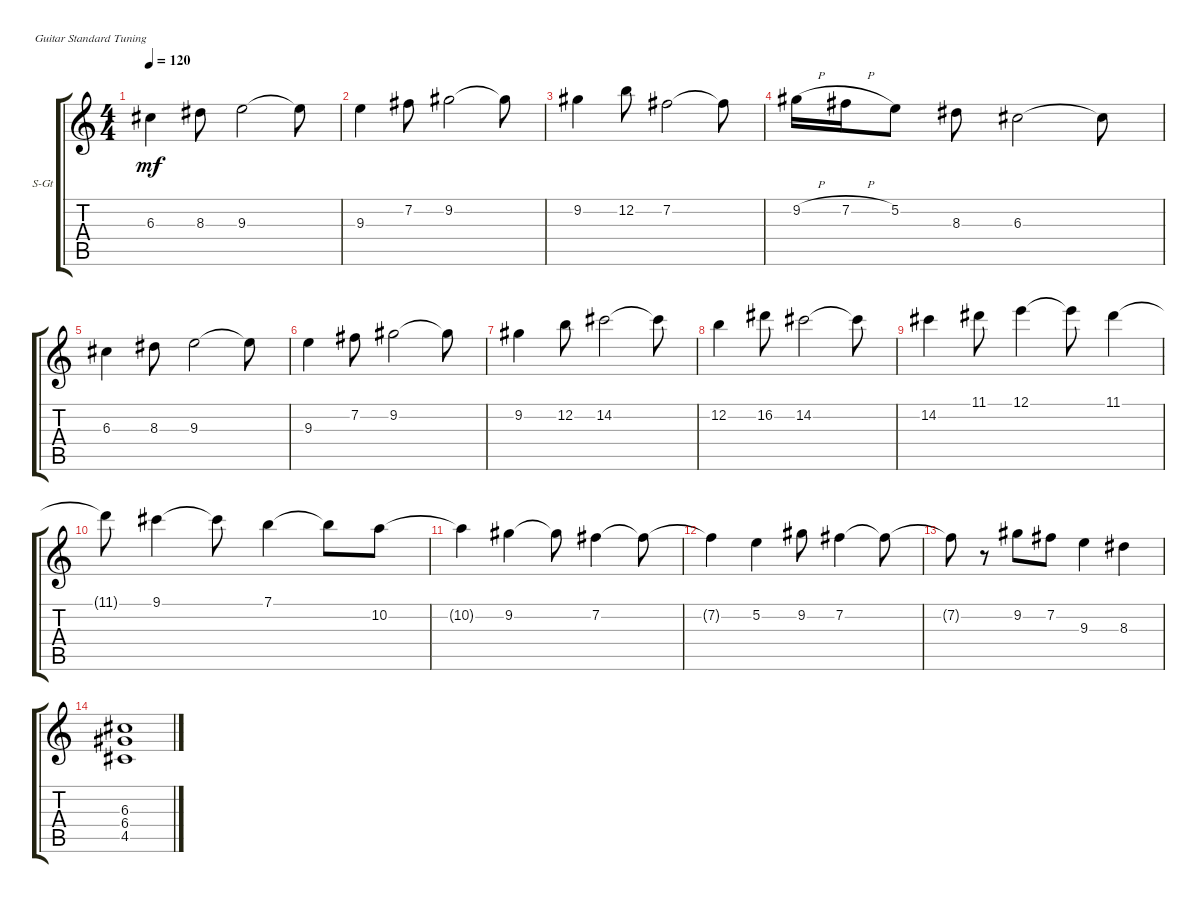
\defaultSystemsLayout 4
\bracketExtendMode groupsimilarinstruments
\firstSystemTrackNameOrientation horizontal
\otherSystemsTrackNameOrientation horizontal
\track ("Steel Guitar" "S-Gt") {instrument acousticguitarsteel}
\staff {score tabs}
\tuning (E4 B3 G3 D3 A2 E2)
\ts (4 4)
\tempo 120
\clef g2
\ks c
6.3.4{dy mf instrument acousticguitarsteel} 8.3.8 9.3.2 9.3{t}.8 |
9.3.4 7.2.8 9.2.2 9.2{t}.8 |
9.2.4 12.2.8 7.2.2 7.2{t}.8 |
9.2{h}.16 7.2{h}.16 5.2.8 8.3.8 6.3.2 6.3{t}.8 |
6.3.4 8.3.8 9.3.2 9.3{t}.8 |
9.3.4 7.2.8 9.2.2 9.2{t}.8 |
9.2.4 12.2.8 14.2.2 14.2{t}.8 |
12.2.4 16.2.8 14.2.2 14.2{t}.8 |
14.2.4 11.1.8 12.1.4 12.1{t}.8 11.1.4 |
11.1{t}.8 9.1.4 9.1{t}.8 7.1.4 7.1{t}.8 10.2.8 |
10.2{t}.4 9.2.4 9.2{t}.8 7.2.4 7.2{t}.8 |
7.2{t}.4 5.2.4 9.2.8 7.2.4 7.2{t}.8 |
7.2{t}.8 r.8 9.2.8 7.2.8 9.3.4 8.3.4 |
(6.3 6.4 4.5).1
